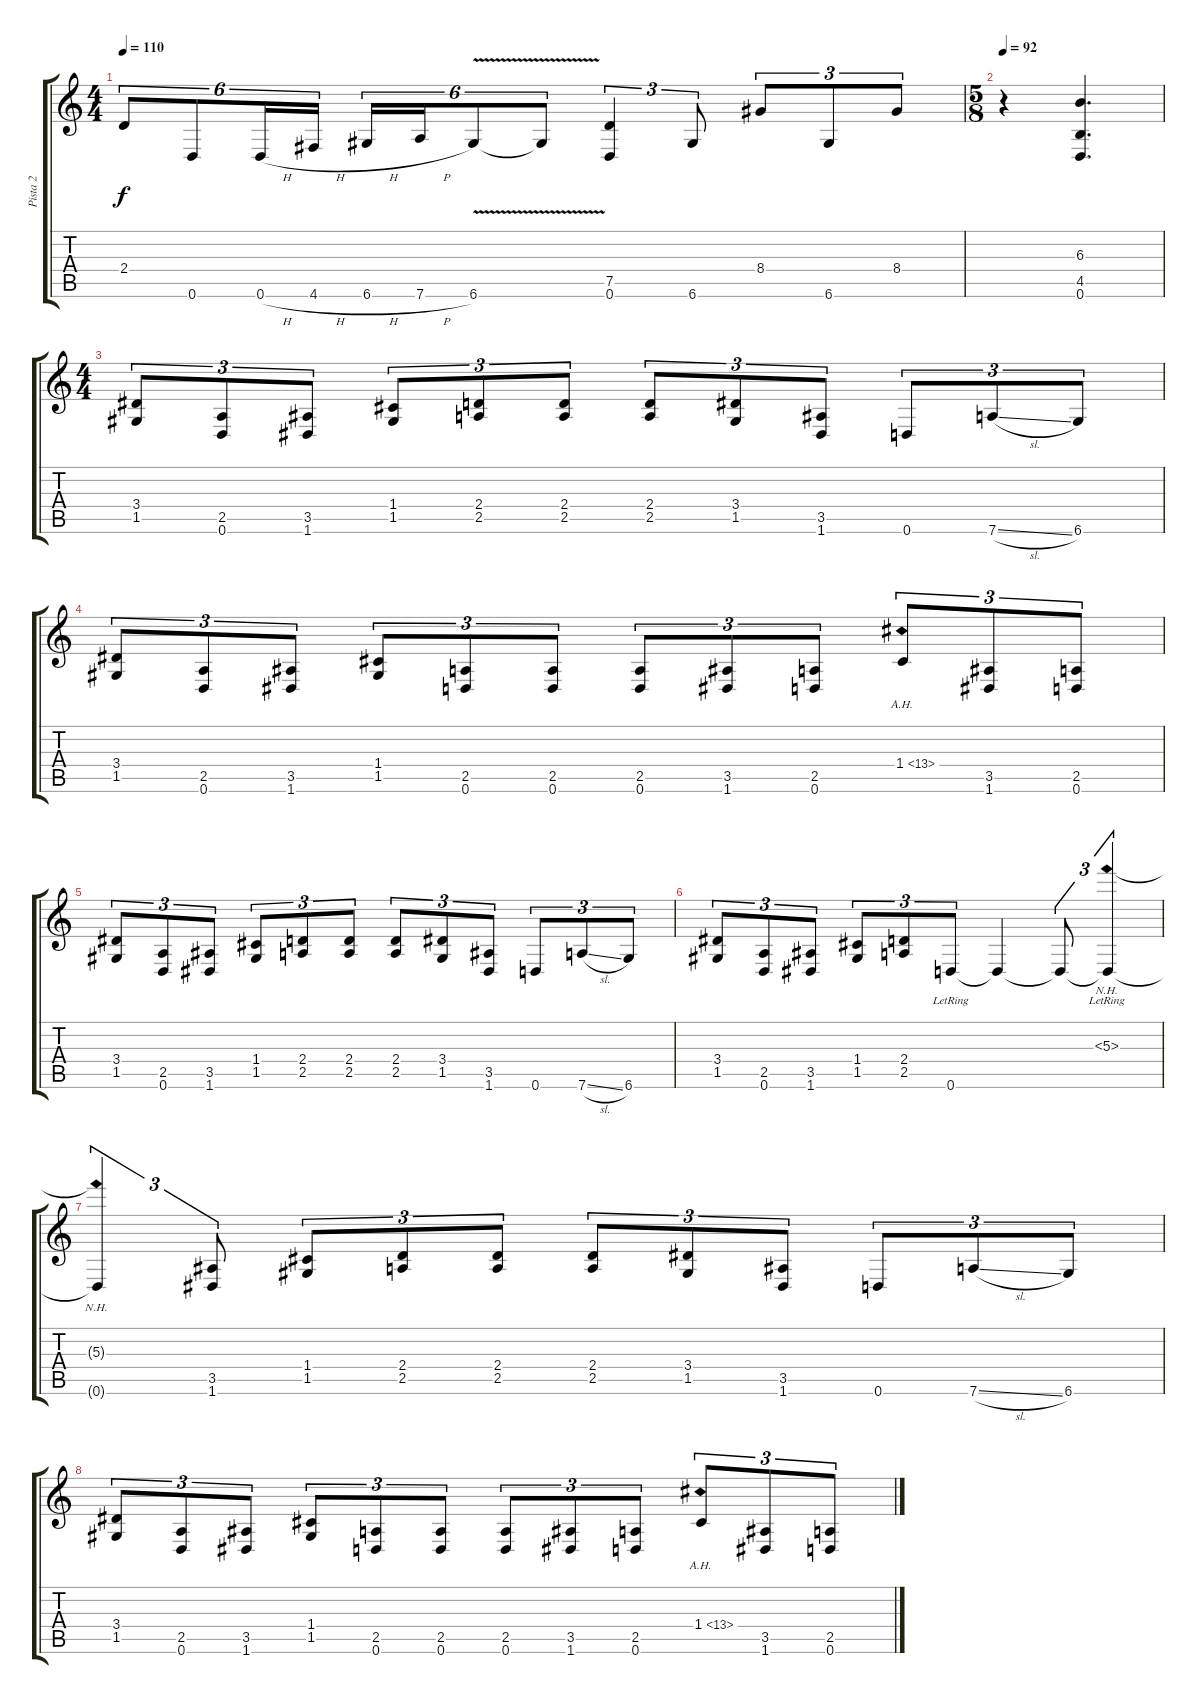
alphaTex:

\track ("Pista 2" "Pista 2") {instrument distortionguitar}
\staff {score tabs}
\tuning (D4 A3 F3 C3 G2 D2) {hide}
\ts (4 4)
\tempo 110
\clef g2
\ks c
2.4.8{tu (6 4) dy f} 0.6.8{tu (6 4)} 0.6{h}.16{tu (6 4)} 4.6{h}.16{tu (6 4)} 6.6{h}.16{tu (6 4)} 7.6{h}.16{tu (6 4)} 6.6{v}.8{tu (6 4)} 6.6{v t}.8{tu (6 4)} (7.5 0.6).4{tu (3 2)} 6.6.8{tu (3 2)} 8.4.8{tu (3 2)} 6.6.8{tu (3 2)} 8.4.8{tu (3 2)} |
\ts (5 8)
\tempo 92
r.4 (6.3 4.5 0.6).4{d} |
\ts (4 4)
(3.4 1.5).8{tu (3 2)} (2.5 0.6).8{tu (3 2)} (3.5 1.6).8{tu (3 2)} (1.4 1.5).8{tu (3 2)} (2.4 2.5).8{tu (3 2)} (2.4 2.5).8{tu (3 2)} (2.4 2.5).8{tu (3 2)} (3.4 1.5).8{tu (3 2)} (3.5 1.6).8{tu (3 2)} 0.6.8{tu (3 2)} 7.6{sl}.8{tu (3 2)} 6.6.8{tu (3 2)} |
(3.4 1.5).8{tu (3 2)} (2.5 0.6).8{tu (3 2)} (3.5 1.6).8{tu (3 2)} (1.4 1.5).8{tu (3 2)} (2.5 0.6).8{tu (3 2)} (2.5 0.6).8{tu (3 2)} (2.5 0.6).8{tu (3 2)} (3.5 1.6).8{tu (3 2)} (2.5 0.6).8{tu (3 2)} 1.4{ah 12}.8{tu (3 2)} (3.5 1.6).8{tu (3 2)} (2.5 0.6).8{tu (3 2)} |
(3.4 1.5).8{tu (3 2)} (2.5 0.6).8{tu (3 2)} (3.5 1.6).8{tu (3 2)} (1.4 1.5).8{tu (3 2)} (2.4 2.5).8{tu (3 2)} (2.4 2.5).8{tu (3 2)} (2.4 2.5).8{tu (3 2)} (3.4 1.5).8{tu (3 2)} (3.5 1.6).8{tu (3 2)} 0.6.8{tu (3 2)} 7.6{sl}.8{tu (3 2)} 6.6.8{tu (3 2)} |
(3.4 1.5).8{tu (3 2)} (2.5 0.6).8{tu (3 2)} (3.5 1.6).8{tu (3 2)} (1.4 1.5).8{tu (3 2)} (2.4 2.5).8{tu (3 2)} 0.6{lr}.8{tu (3 2)} 0.6{t}.4 0.6{t}.8{tu (3 2)} (5.3{nh lr} 0.6{t}).4{tu (3 2)} |
(5.3{nh t} 0.6{t}).4{tu (3 2)} (3.5 1.6).8{tu (3 2)} (1.4 1.5).8{tu (3 2)} (2.4 2.5).8{tu (3 2)} (2.4 2.5).8{tu (3 2)} (2.4 2.5).8{tu (3 2)} (3.4 1.5).8{tu (3 2)} (3.5 1.6).8{tu (3 2)} 0.6.8{tu (3 2)} 7.6{sl}.8{tu (3 2)} 6.6.8{tu (3 2)} |
(3.4 1.5).8{tu (3 2)} (2.5 0.6).8{tu (3 2)} (3.5 1.6).8{tu (3 2)} (1.4 1.5).8{tu (3 2)} (2.5 0.6).8{tu (3 2)} (2.5 0.6).8{tu (3 2)} (2.5 0.6).8{tu (3 2)} (3.5 1.6).8{tu (3 2)} (2.5 0.6).8{tu (3 2)} 1.4{ah 12}.8{tu (3 2)} (3.5 1.6).8{tu (3 2)} (2.5 0.6).8{tu (3 2)}
